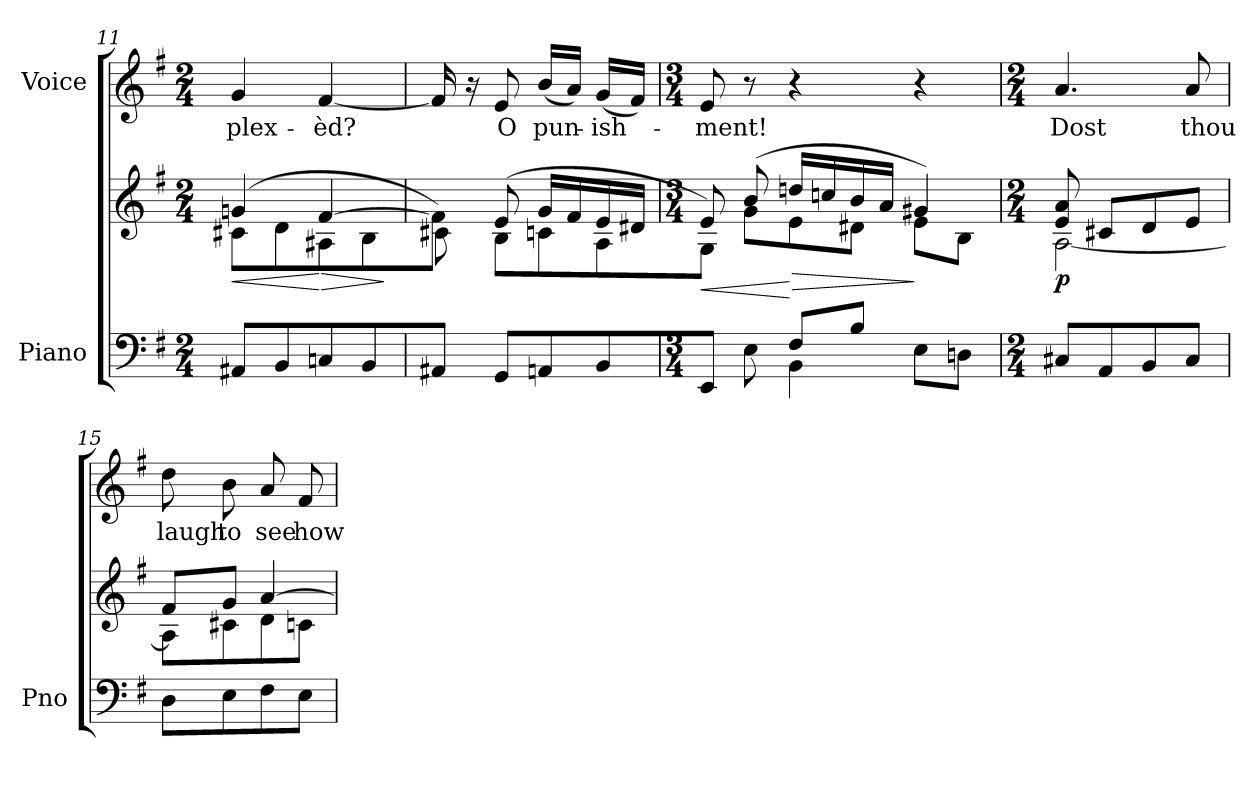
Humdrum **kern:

**kern	**kern	**dynam	**kern	**text
*part2	*part2	*part2	*part1	*part1
*staff3	*staff2	*staff2/3	*staff1	*staff1
*I"Piano	*	*	*I"Voice	*
*I'Pno	*	*	*	*
*clefF4	*clefG2	*	*clefG2	*
*k[f#]	*k[f#]	*	*k[f#]	*
*M2/4	*M2/4	*	*M2/4	*
=11	=11	=11	=11	=11
!	!	!LO:HP:b	!	!LO:LY:b
*	*^	*	*	*
8AA#X/L	(4gn/	8c#X\L	<	4g/	-plex-
8BB/	.	8d\	.	.	.
!	!	!	!LO:HP:n=1:b	!	!LO:LY:b
8Cn/	[4f#/	8A#X\	[ >	[4f#/	-èd?
8BB/	.	8B\	.	.	.
*	*v	*v	*	*	*
.	.	]	.	.
=12	=12	=12	=12	=12
*	*^	*	*	*
8AA#X/J	8f#/])	8c#X\J	.	16f#/]	.
.	.	.	.	16r	.
!	!	!	!	!	!LO:LY:b
8GG/L	(8e/	8B\L	.	8e/	O
!	!	!	!	!	!LO:LY:b
8AAn/	16g/LL	8cn\	.	(16b/LL	pun-
.	16f#/	.	.	16a/JJ)	.
!	!	!	!	!	!LO:LY:b
8BB/	16e/	8A\	.	(16g/LL	-ish-
.	16d#X/JJ	.	.	16f#/JJ)	.
=13	=13	=13	=13	=13	=13
*M3/4	*M3/4	*	*	*M3/4	*
*^	*	*	*	*	*
!	!	!	!	!LO:HP:b	!	!LO:LY:b
8EE/J	4ryy	8e/)	8G\J	<	8e/	-ment!
8E\	.	(8b/	8g\L	.	8r	.
!	!	!	!	!LO:HP:n=1:b	!	!
8F#/L	4BB\	16ddn/LL	8e\	[ >	4r	.
.	.	16ccn/	.	.	.	.
8B/J	.	16b/	8d#X\J	.	.	.
.	.	16a/JJ	.	.	.	.
8E\L	4ryy	4g#X/)	8e\L	]	4r	.
8Dn\J	.	.	8B\J	.	.	.
*v	*v	*	*	*	*	*
!!LO:PB:g=z
=14	=14	=14	=14	=14	=14
*M2/4	*M2/4	*	*	*M2/4	*
!	!	!	!LO:DY:b	!	!LO:LY:b
8C#X/L	8e/ 8a/	[2A\	p	4.a/	Dost
8AA/	8c#X/L	.	.	.	.
8BB/	8d/	.	.	.	.
!	!	!	!	!	!LO:LY:b
8C#/J	8e/J	.	.	8a/	thou
=15	=15	=15	=15	=15	=15
!	!	!	!	!	!LO:LY:b
8D\L	8f#/L	8A\L]	.	8dd\	laugh
!	!	!	!	!	!LO:LY:b
8E\	8g/J	8c#X\	.	8b\	to
!	!	!	!	!	!LO:LY:b
8F#\	[4a/	8d\	.	8a/	see
!	!	!	!	!	!LO:LY:b
8E\J	.	8cn\J	.	8f#/	how
*	*v	*v	*	*	*
=	=	=	=	=
*-	*-	*-	*-	*-
